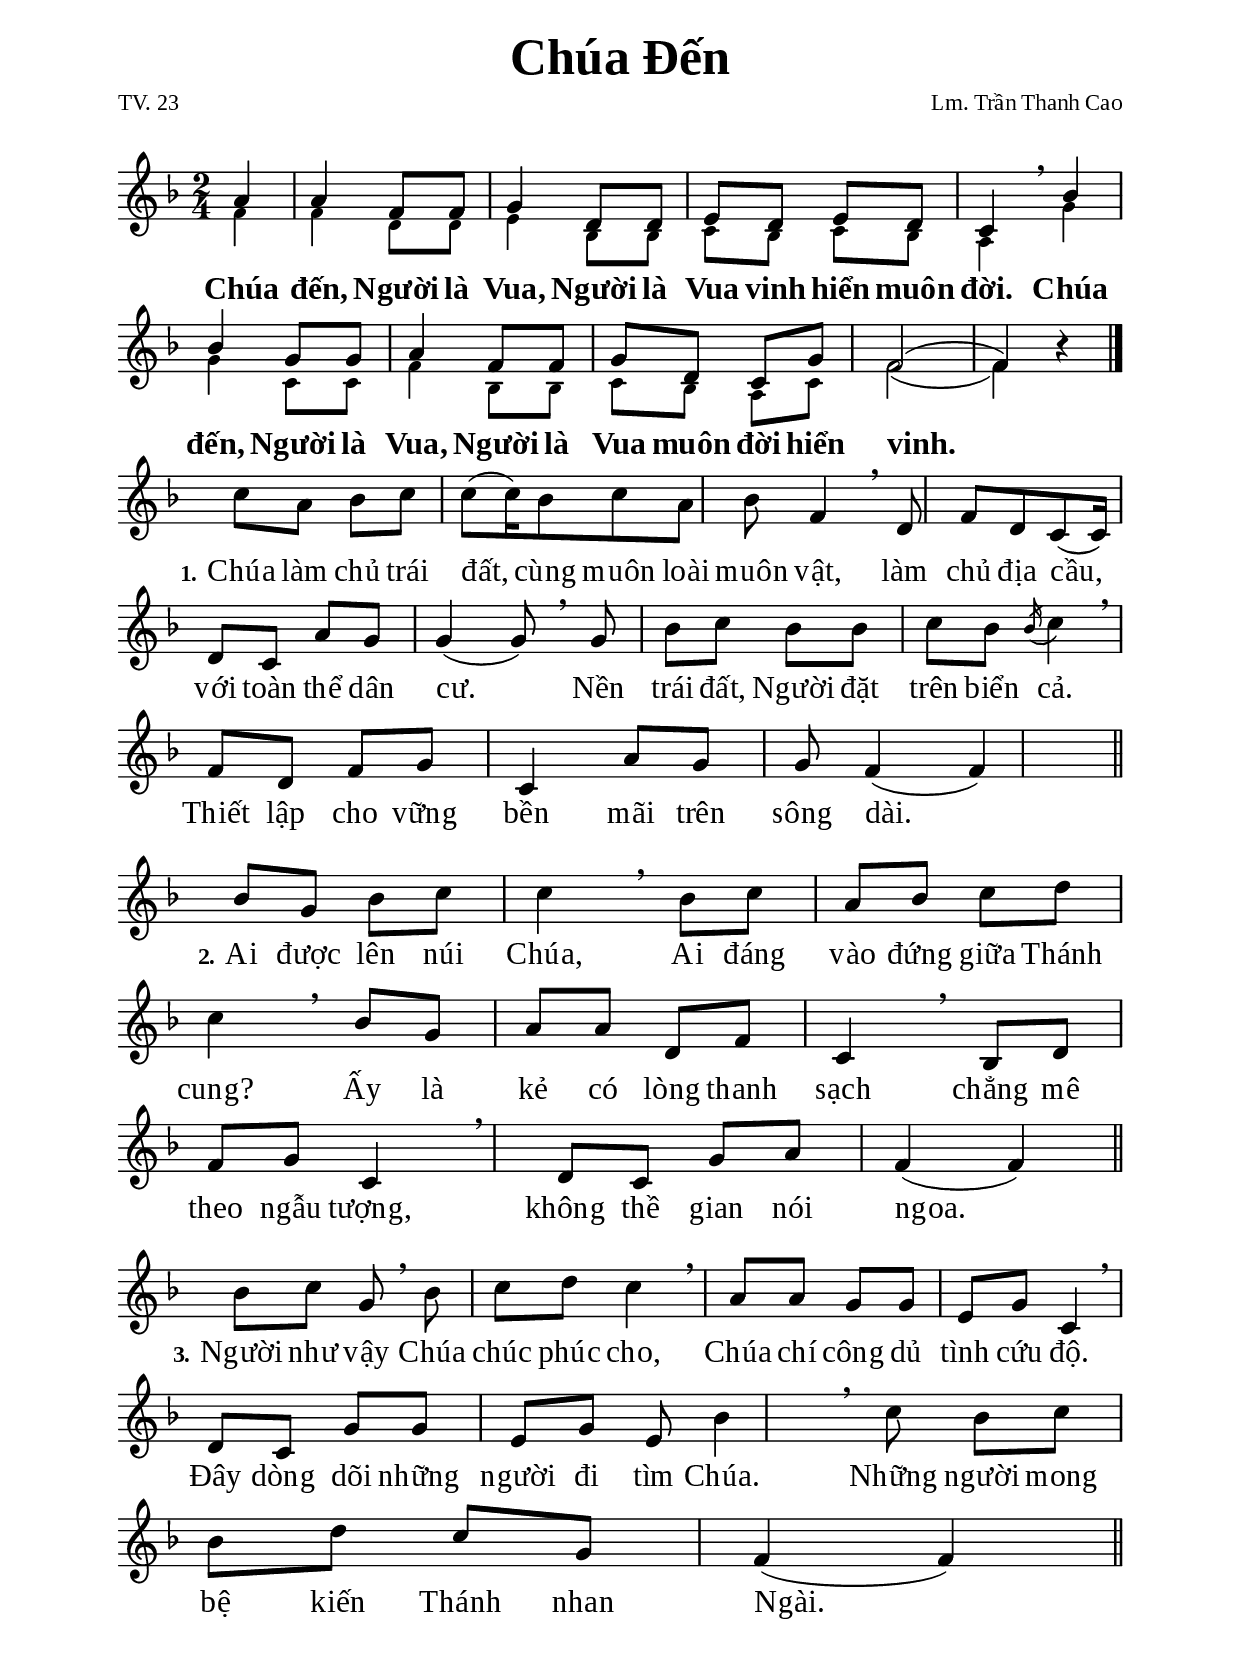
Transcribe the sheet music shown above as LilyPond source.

% Cài đặt chung
\version "2.20.0"
\include "english.ly"

\header {
  title = \markup { \fontsize #3 "Chúa Đến" }
  poet = "TV. 23"
  composer = "Lm. Trần Thanh Cao"
  arranger = " "
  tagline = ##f
}

\paper {
  #(set-paper-size "a4")
  top-margin = 10\mm
  bottom-margin = 10\mm
  left-margin = 20\mm
  right-margin = 20\mm
  indent = #0
  #(define fonts
    (make-pango-font-tree
      "Liberation Serif"
      "Liberation Serif"
      "Liberation Serif"
      (/ 20 20)))
  page-count = #1
}

% Nhạc điệp khúc
nhacDiepKhucSop= \relative c'' {
  \partial 4 a4 |
  a4 f8 f |
  g4 d8 d |
  e d e d |
  c4 \breathe bf' |
  bf g8 g |
  a4 f8 f |
  g d c g' |
  f2 ( |
  f4) r \bar "|."
}

nhacDiepKhucBass= \relative c' {
  \partial 4 f4 |
  f d8 d |
  e4 bf8 bf |
  c bf c bf |
  a4 g' |
  g c,8 c |
  f4 bf,8 bf |
  c bf a c |
  f2 ( |
  f4) r
}

% Nhạc phiên khúc
nhacPhienKhucMot = \relative c'' {
  c8 a bf c c (c16) bf8 c a bf f4 \breathe
  d8 f d c (c16) d8 c a' g g4 (g8) \breathe
  g8 bf c bf bf c bf \acciaccatura bf16 c4 \breathe
  f,8 d f g c,4 a'8 g g f4 (f) \bar "||"
}

nhacPhienKhucHai = \relative c'' {
  bf8 g bf c c4 \breathe
  bf8 c a bf c d c4 \breathe
  bf8 g a a d, f c4 \breathe
  bf8 d f g c,4 \breathe
  d8 c g' a f4 (f) \bar "||"
}

nhacPhienKhucBa = \relative c'' {
  bf8 c g \breathe
  bf c d c4 \breathe
  a8 a g g e g c,4 \breathe
  d8 c g' g e g e bf'4 \breathe
  c8 bf c bf d c g f4 (f) \bar "||"
}

% Lời điệp khúc
loiDiepKhuc = \lyricmode {
  Chúa đến, Người là Vua,
  Người là Vua vinh hiển muôn đời.
  Chúa đến, Người là Vua,
  Người là Vua muôn đời hiển vinh.
}

% Lời phiên khúc
loiPhienKhucMot = \lyricmode {
  \set stanza = #"1."
  Chúa làm chủ trái đất, cùng muôn loài muôn vật,
  làm chủ địa cầu, với toàn thể dân cư.
  Nền trái đất, Người đặt trên biển cả.
  Thiết lập cho vững bền mãi trên sông dài.
}

loiPhienKhucHai = \lyricmode {
  \set stanza = #"2."
  Ai được lên núi Chúa,
  Ai đáng vào đứng giữa Thánh cung?
  Ấy là kẻ có lòng thanh sạch chẳng mê theo ngẫu tượng,
  không thề gian nói ngoa.
}

loiPhienKhucBa = \lyricmode {
  \set stanza = #"3."
  Người như vậy Chúa chúc phúc cho,
  Chúa chí công dủ tình cứu độ.
  Đây dòng dõi những người đi tìm Chúa.
  Những người mong bệ kiến Thánh nhan Ngài.
}

% Dàn trang
\score {
  \new ChoirStaff <<
    \new Staff = diepKhuc \with {
        \consists "Merge_rests_engraver"
        \magnifyStaff #(magstep +1)
      }
      <<
      \new Voice = beSop {
        \voiceOne \key f \major \time 2/4 \nhacDiepKhucSop
      }
      \new Voice = beBas {
        \override NoteHead.font-size = #-2
        \voiceTwo \key f \major \time 2/4 \nhacDiepKhucBass
      }
    >>
    \new Lyrics \lyricsto beSop \loiDiepKhuc
  >>
  \layout {
    \override Lyrics.LyricText.font-series = #'bold
    \override Lyrics.LyricText.font-size = #+3
    \override Lyrics.LyricSpace.minimum-distance = #0.5
    \override Score.BarNumber.break-visibility = ##(#f #f #f)
    \override Score.SpacingSpanner.uniform-stretching = ##t
  }
}

\score {
  \new ChoirStaff <<
    \new Staff = phienKhuc \with {
        \magnifyStaff #(magstep +1)
      }
      <<
      \new Voice = beSop {
        \key f \major \time 2/4 \nhacPhienKhucMot
      }
    >>
    \new Lyrics \lyricsto beSop \loiPhienKhucMot
  >>
  \layout {
    \override Staff.TimeSignature.transparent = ##t
    \override Lyrics.LyricText.font-size = #+3
    \override Lyrics.LyricSpace.minimum-distance = #0.5
    \override Score.BarNumber.break-visibility = ##(#f #f #f)
    \override Score.SpacingSpanner.uniform-stretching = ##t
    \set Score.barAlways = ##t
    \set Score.defaultBarType = ""
  } 
}

\score {
  \new ChoirStaff <<
    \new Staff = phienKhuc \with {
        \magnifyStaff #(magstep +1)
      }
      <<
      \new Voice = beSop {
        \key f \major \time 2/4 \nhacPhienKhucHai
      }
    >>
    \new Lyrics \lyricsto beSop \loiPhienKhucHai
  >>
  \layout {
    \override Staff.TimeSignature.transparent = ##t
    \override Lyrics.LyricText.font-size = #+3
    \override Lyrics.LyricSpace.minimum-distance = #0.5
    \override Score.BarNumber.break-visibility = ##(#f #f #f)
    \override Score.SpacingSpanner.uniform-stretching = ##t
    \set Score.barAlways = ##t
    \set Score.defaultBarType = ""
  } 
}

\score {
  \new ChoirStaff <<
    \new Staff = phienKhuc \with {
        \magnifyStaff #(magstep +1)
      }
      <<
      \new Voice = beSop {
        \key f \major \time 2/4 \nhacPhienKhucBa
      }
    >>
    \new Lyrics \lyricsto beSop \loiPhienKhucBa
  >>
  \layout {
    \override Staff.TimeSignature.transparent = ##t
    \override Lyrics.LyricText.font-size = #+3
    \override Lyrics.LyricSpace.minimum-distance = #0.5
    \override Score.BarNumber.break-visibility = ##(#f #f #f)
    \override Score.SpacingSpanner.uniform-stretching = ##t
    \set Score.barAlways = ##t
    \set Score.defaultBarType = ""
  } 
}
